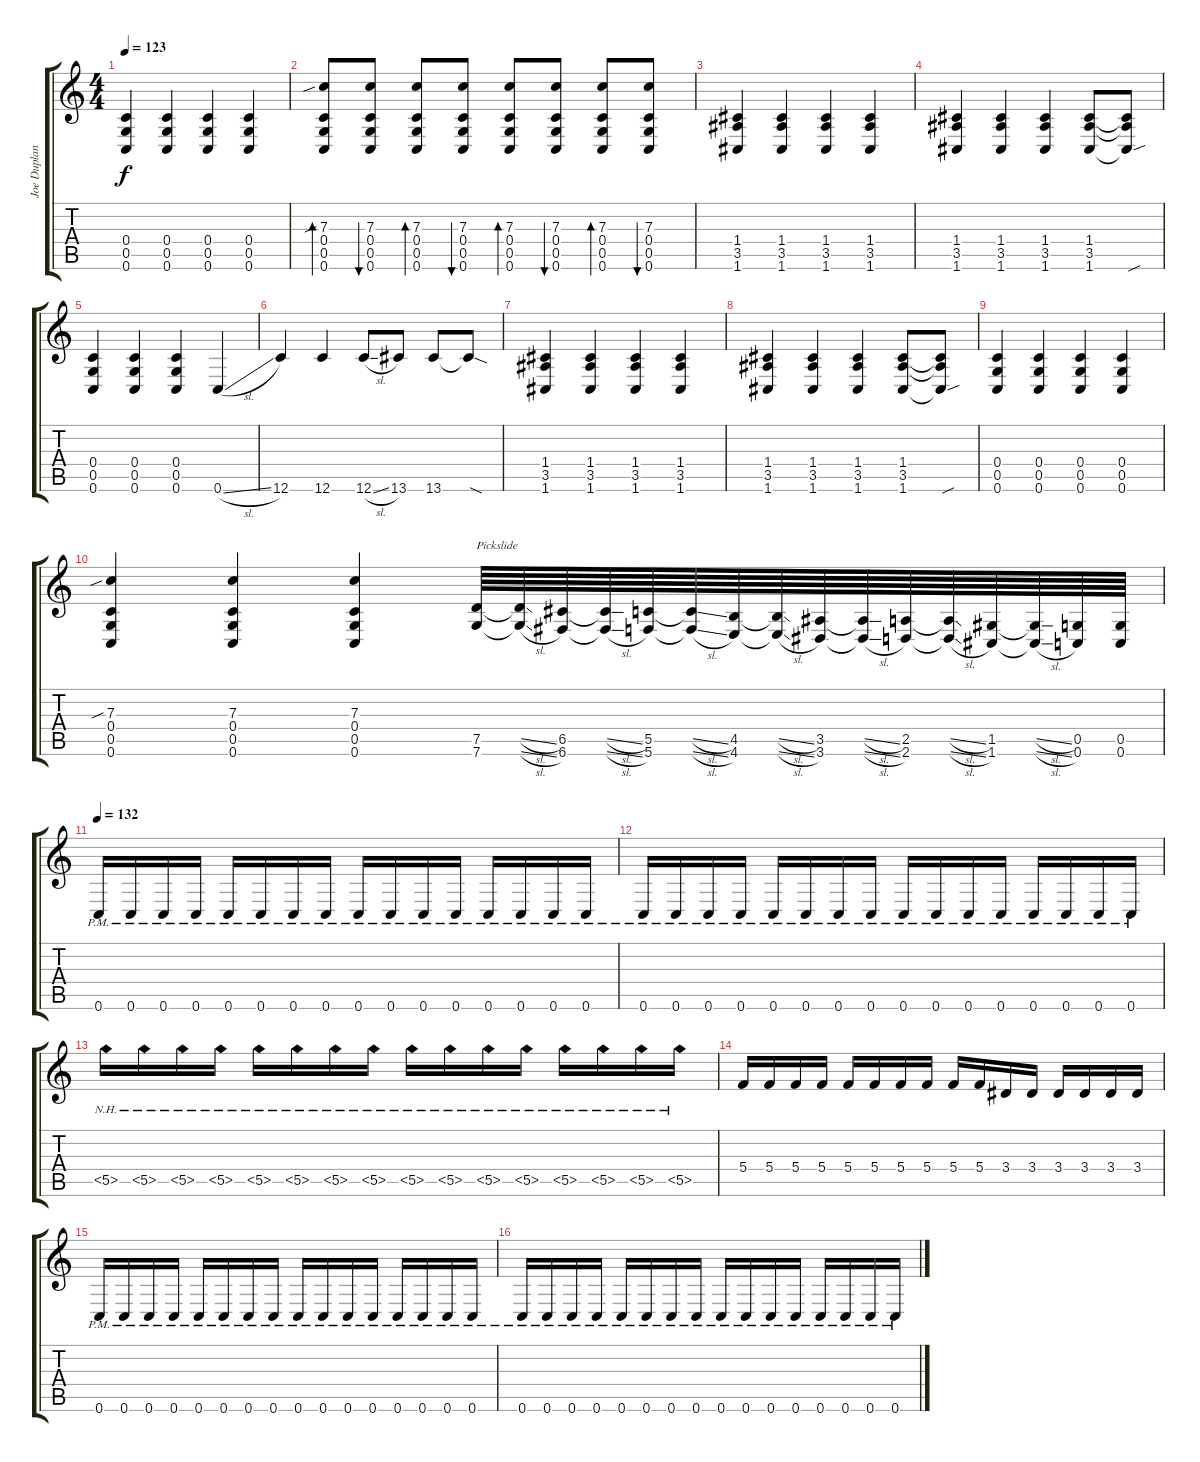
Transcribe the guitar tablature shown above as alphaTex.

\track ("Joe Duplantier" "Joe Duplan") {instrument distortionguitar}
\staff {score tabs}
\tuning (D4 A3 F3 C3 G2 C2) {hide}
\ts (4 4)
\tempo 123
\clef g2
\ks c
(0.4 0.5 0.6).4{dy f} (0.4 0.5 0.6).4 (0.4 0.5 0.6).4 (0.4 0.5 0.6).4 |
(7.3{sib} 0.4 0.5 0.6).8{bd 60} (7.3 0.4 0.5 0.6).8{bu 60} (7.3 0.4 0.5 0.6).8{bd 60} (7.3 0.4 0.5 0.6).8{bu 60} (7.3 0.4 0.5 0.6).8{bd 60} (7.3 0.4 0.5 0.6).8{bu 60} (7.3 0.4 0.5 0.6).8{bd 60} (7.3 0.4 0.5 0.6).8{bu 60} |
(1.4 3.5 1.6).4 (1.4 3.5 1.6).4 (1.4 3.5 1.6).4 (1.4 3.5 1.6).4 |
(1.4 3.5 1.6).4 (1.4 3.5 1.6).4 (1.4 3.5 1.6).4 (1.4 3.5 1.6).8 (1.4{t} 3.5{t} 1.6{sou t}).8 |
(0.4 0.5 0.6).4 (0.4 0.5 0.6).4 (0.4 0.5 0.6).4 0.6{sl}.4 |
12.6.4 12.6.4 12.6{sl}.8 13.6.8 13.6.8 13.6{sod t}.8 |
(1.4 3.5 1.6).4 (1.4 3.5 1.6).4 (1.4 3.5 1.6).4 (1.4 3.5 1.6).4 |
(1.4 3.5 1.6).4 (1.4 3.5 1.6).4 (1.4 3.5 1.6).4 (1.4 3.5 1.6).8 (1.4{t} 3.5{t} 1.6{sou t}).8 |
(0.4 0.5 0.6).4 (0.4 0.5 0.6).4 (0.4 0.5 0.6).4 (0.4 0.5 0.6).4 |
(7.3{sib} 0.4 0.5 0.6).4 (7.3 0.4 0.5 0.6).4 (7.3 0.4 0.5 0.6).4 (7.5 7.6).64{txt "Pickslide" instrument guitarfretnoise} (7.5{sl t} 7.6{sl t}).64 (6.5 6.6).64 (6.5{sl t} 6.6{sl t}).64 (5.5 5.6).64 (5.5{sl t} 5.6{sl t}).64 (4.5 4.6).64 (4.5{sl t} 4.6{sl t}).64 (3.5 3.6).64 (3.5{sl t} 3.6{sl t}).64 (2.5 2.6).64 (2.5{sl t} 2.6{sl t}).64 (1.5 1.6).64 (1.5{sl t} 1.6{sl t}).64 (0.5 0.6).64 (0.5 0.6).64 |
\tempo 132
0.6{pm}.16{instrument distortionguitar} 0.6{pm}.16 0.6{pm}.16 0.6{pm}.16 0.6{pm}.16 0.6{pm}.16 0.6{pm}.16 0.6{pm}.16 0.6{pm}.16 0.6{pm}.16 0.6{pm}.16 0.6{pm}.16 0.6{pm}.16 0.6{pm}.16 0.6{pm}.16 0.6{pm}.16 |
0.6{pm}.16 0.6{pm}.16 0.6{pm}.16 0.6{pm}.16 0.6{pm}.16 0.6{pm}.16 0.6{pm}.16 0.6{pm}.16 0.6{pm}.16 0.6{pm}.16 0.6{pm}.16 0.6{pm}.16 0.6{pm}.16 0.6{pm}.16 0.6{pm}.16 0.6{pm}.16 |
5.5{nh}.16 5.5{nh}.16 5.5{nh}.16 5.5{nh}.16 5.5{nh}.16 5.5{nh}.16 5.5{nh}.16 5.5{nh}.16 5.5{nh}.16 5.5{nh}.16 5.5{nh}.16 5.5{nh}.16 5.5{nh}.16 5.5{nh}.16 5.5{nh}.16 5.5{nh}.16 |
5.4.16 5.4.16 5.4.16 5.4.16 5.4.16 5.4.16 5.4.16 5.4.16 5.4.16 5.4.16 3.4.16 3.4.16 3.4.16 3.4.16 3.4.16 3.4.16 |
0.6{pm}.16 0.6{pm}.16 0.6{pm}.16 0.6{pm}.16 0.6{pm}.16 0.6{pm}.16 0.6{pm}.16 0.6{pm}.16 0.6{pm}.16 0.6{pm}.16 0.6{pm}.16 0.6{pm}.16 0.6{pm}.16 0.6{pm}.16 0.6{pm}.16 0.6{pm}.16 |
0.6{pm}.16 0.6{pm}.16 0.6{pm}.16 0.6{pm}.16 0.6{pm}.16 0.6{pm}.16 0.6{pm}.16 0.6{pm}.16 0.6{pm}.16 0.6{pm}.16 0.6{pm}.16 0.6{pm}.16 0.6{pm}.16 0.6{pm}.16 0.6{pm}.16 0.6{pm}.16
